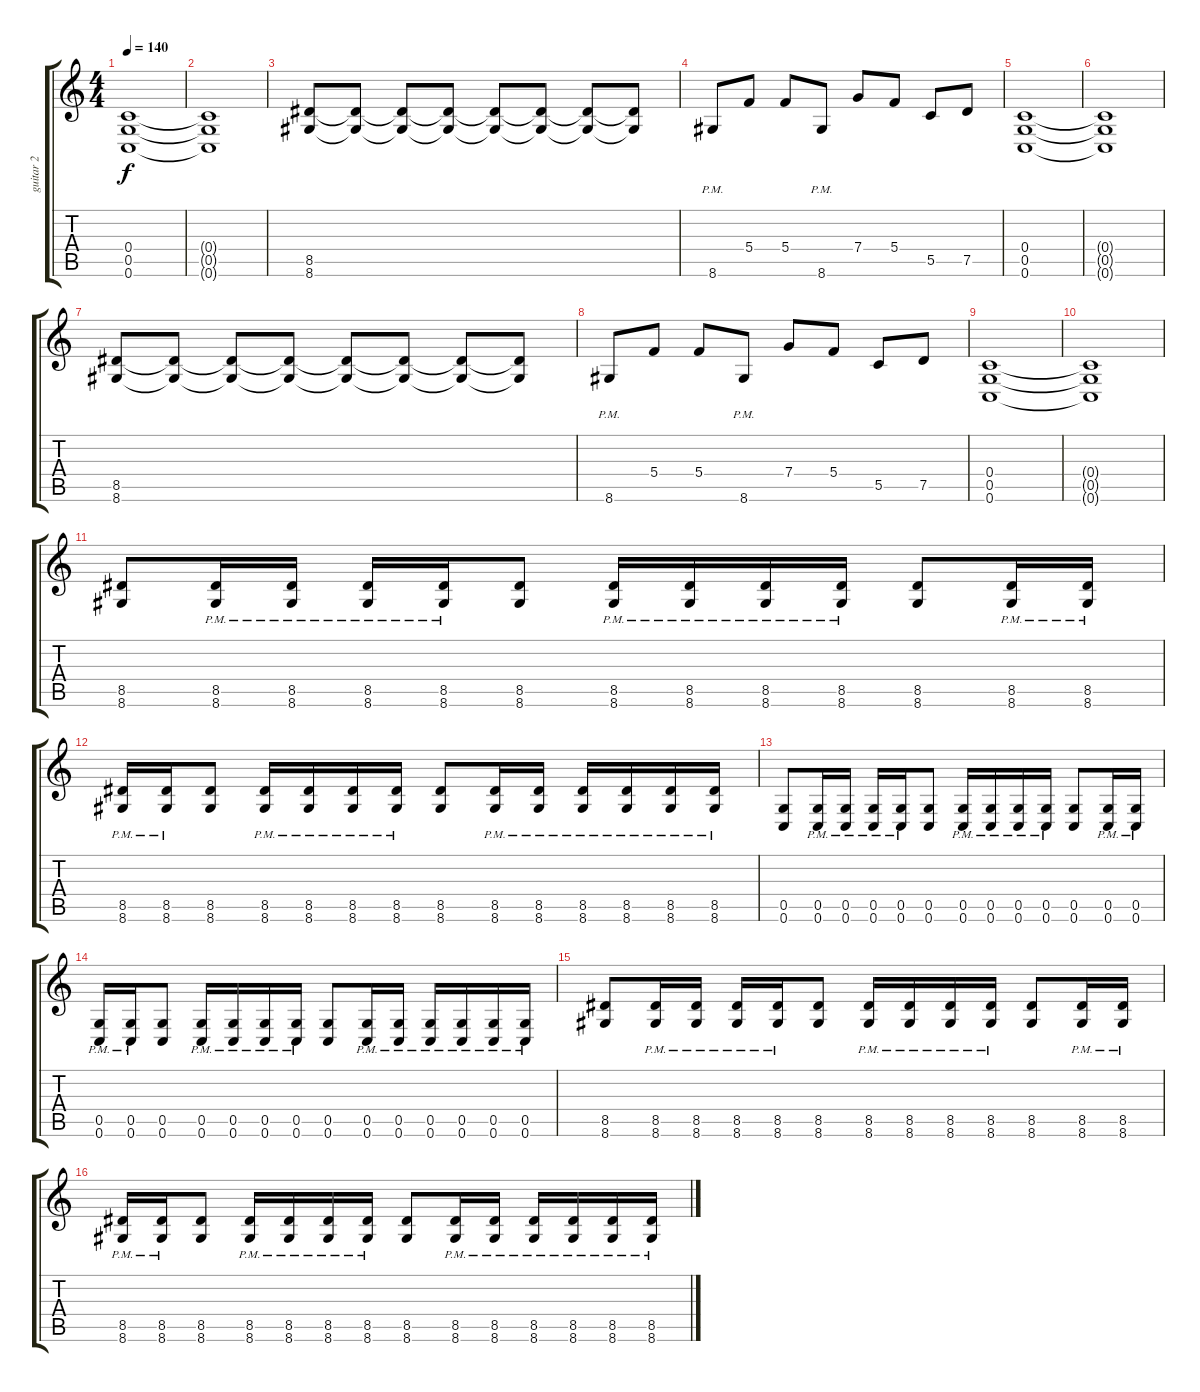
\track ("guitar 2" "guitar 2") {instrument distortionguitar}
\staff {score tabs}
\tuning (D4 A3 F3 C3 G2 C2) {hide}
\ts (4 4)
\tempo 140
\clef g2
\ks c
(0.4 0.5 0.6).1{dy f} |
(0.4{t} 0.5{t} 0.6{t}).1 |
(8.5 8.6).8 (8.5{t} 8.6{t}).8 (8.5{t} 8.6{t}).8 (8.5{t} 8.6{t}).8 (8.5{t} 8.6{t}).8 (8.5{t} 8.6{t}).8 (8.5{t} 8.6{t}).8 (8.5{t} 8.6{t}).8 |
8.6{pm}.8 5.4.8 5.4.8 8.6{pm}.8 7.4.8 5.4.8 5.5.8 7.5.8 |
(0.4 0.5 0.6).1 |
(0.4{t} 0.5{t} 0.6{t}).1 |
(8.5 8.6).8 (8.5{t} 8.6{t}).8 (8.5{t} 8.6{t}).8 (8.5{t} 8.6{t}).8 (8.5{t} 8.6{t}).8 (8.5{t} 8.6{t}).8 (8.5{t} 8.6{t}).8 (8.5{t} 8.6{t}).8 |
8.6{pm}.8 5.4.8 5.4.8 8.6{pm}.8 7.4.8 5.4.8 5.5.8 7.5.8 |
(0.4 0.5 0.6).1 |
(0.4{t} 0.5{t} 0.6{t}).1 |
(8.5 8.6).8 (8.5{pm} 8.6{pm}).16 (8.5{pm} 8.6{pm}).16 (8.5{pm} 8.6{pm}).16 (8.5{pm} 8.6{pm}).16 (8.5 8.6).8 (8.5{pm} 8.6{pm}).16 (8.5{pm} 8.6{pm}).16 (8.5{pm} 8.6{pm}).16 (8.5{pm} 8.6{pm}).16 (8.5 8.6).8 (8.5{pm} 8.6{pm}).16 (8.5{pm} 8.6{pm}).16 |
(8.5{pm} 8.6{pm}).16 (8.5{pm} 8.6{pm}).16 (8.5 8.6).8 (8.5{pm} 8.6{pm}).16 (8.5{pm} 8.6{pm}).16 (8.5{pm} 8.6{pm}).16 (8.5{pm} 8.6{pm}).16 (8.5 8.6).8 (8.5{pm} 8.6{pm}).16 (8.5{pm} 8.6{pm}).16 (8.5{pm} 8.6{pm}).16 (8.5{pm} 8.6{pm}).16 (8.5{pm} 8.6{pm}).16 (8.5{pm} 8.6{pm}).16 |
(0.5 0.6).8 (0.5{pm} 0.6{pm}).16 (0.5{pm} 0.6{pm}).16 (0.5{pm} 0.6{pm}).16 (0.5{pm} 0.6{pm}).16 (0.5 0.6).8 (0.5{pm} 0.6{pm}).16 (0.5{pm} 0.6{pm}).16 (0.5{pm} 0.6{pm}).16 (0.5{pm} 0.6{pm}).16 (0.5 0.6).8 (0.5{pm} 0.6{pm}).16 (0.5{pm} 0.6{pm}).16 |
(0.5{pm} 0.6{pm}).16 (0.5{pm} 0.6{pm}).16 (0.5 0.6).8 (0.5{pm} 0.6{pm}).16 (0.5{pm} 0.6{pm}).16 (0.5{pm} 0.6{pm}).16 (0.5{pm} 0.6{pm}).16 (0.5 0.6).8 (0.5{pm} 0.6{pm}).16 (0.5{pm} 0.6{pm}).16 (0.5{pm} 0.6{pm}).16 (0.5{pm} 0.6{pm}).16 (0.5{pm} 0.6{pm}).16 (0.5{pm} 0.6{pm}).16 |
(8.5 8.6).8 (8.5{pm} 8.6{pm}).16 (8.5{pm} 8.6{pm}).16 (8.5{pm} 8.6{pm}).16 (8.5{pm} 8.6{pm}).16 (8.5 8.6).8 (8.5{pm} 8.6{pm}).16 (8.5{pm} 8.6{pm}).16 (8.5{pm} 8.6{pm}).16 (8.5{pm} 8.6{pm}).16 (8.5 8.6).8 (8.5{pm} 8.6{pm}).16 (8.5{pm} 8.6{pm}).16 |
(8.5{pm} 8.6{pm}).16 (8.5{pm} 8.6{pm}).16 (8.5 8.6).8 (8.5{pm} 8.6{pm}).16 (8.5{pm} 8.6{pm}).16 (8.5{pm} 8.6{pm}).16 (8.5{pm} 8.6{pm}).16 (8.5 8.6).8 (8.5{pm} 8.6{pm}).16 (8.5{pm} 8.6{pm}).16 (8.5{pm} 8.6{pm}).16 (8.5{pm} 8.6{pm}).16 (8.5{pm} 8.6{pm}).16 (8.5{pm} 8.6{pm}).16
